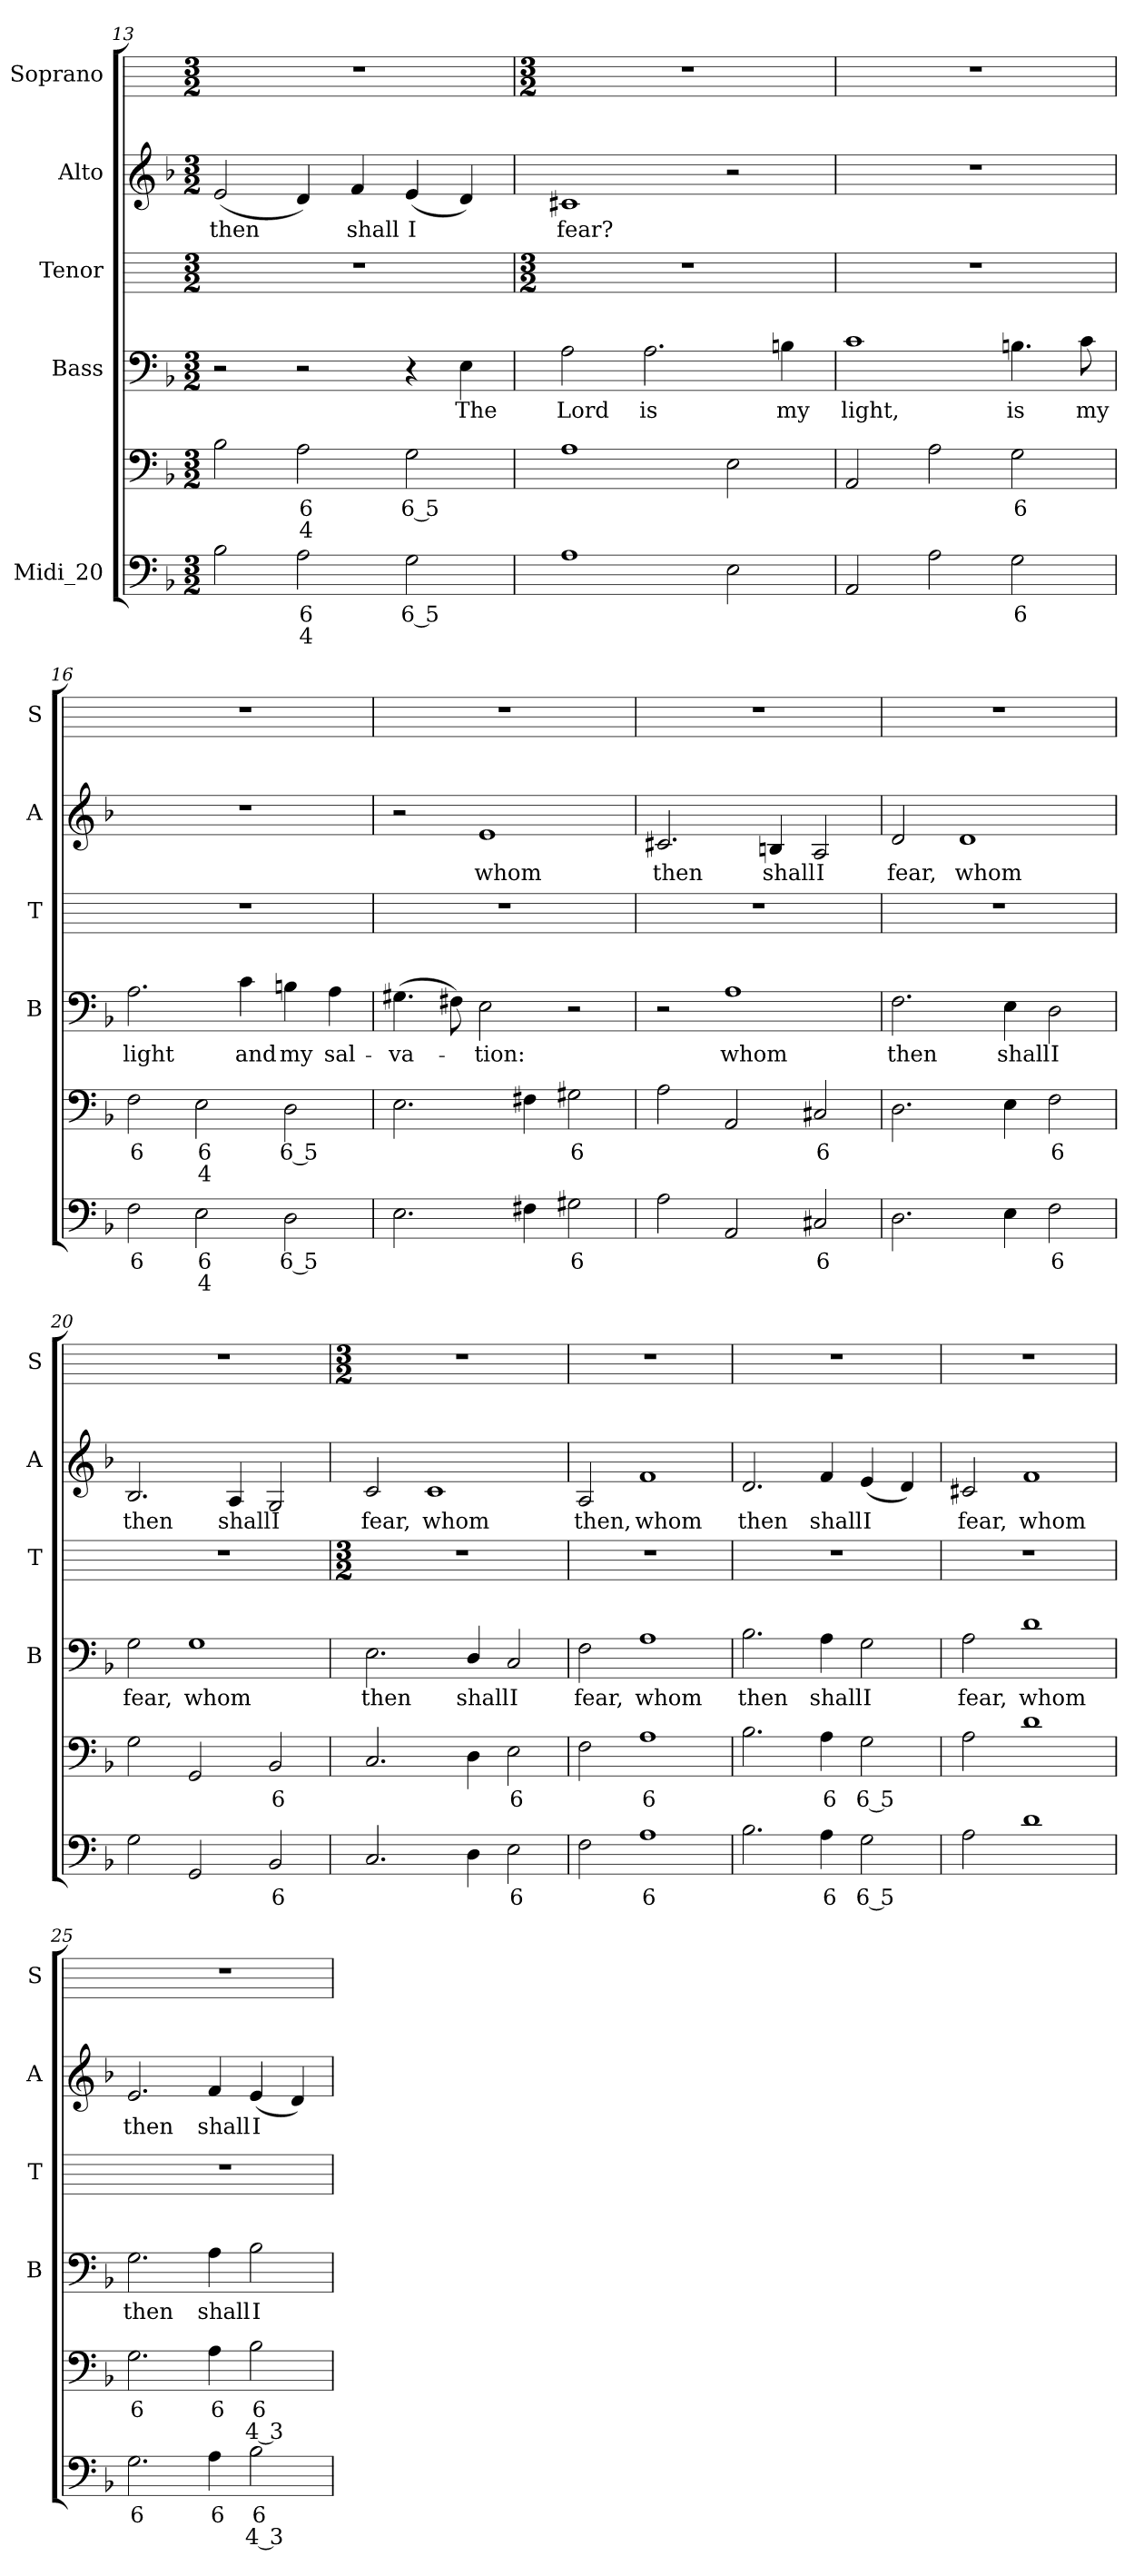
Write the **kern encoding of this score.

**kern	**text	**text	**kern	**text	**text	**kern	**text	**kern	**kern	**text	**kern
*part5	*part5	*part5	*part5	*part5	*part5	*part4	*part4	*part3	*part2	*part2	*part1
*staff6	*staff6	*staff6	*staff5	*staff5	*staff5	*staff4	*staff4	*staff3	*staff2	*staff2	*staff1
*I"Midi_20	*	*	*	*	*	*I"Bass	*	*I"Tenor	*I"Alto	*	*I"Soprano
*	*	*	*	*	*	*I'B	*	*I'T	*I'A	*	*I'S
*clefF4	*	*	*clefF4	*	*	*clefF4	*	*	*clefG2	*	*
*k[b-]	*	*	*k[b-]	*	*	*k[b-]	*	*	*k[b-]	*	*
*F:	*	*	*F:	*	*	*F:	*	*	*F:	*	*
*M3/2	*	*	*M3/2	*	*	*M3/2	*	*M3/2	*M3/2	*	*M3/2
=13	=13	=13	=13	=13	=13	=13	=13	=13	=13	=13	=13
!	!	!	!	!	!	!	!	!	!	!LO:LY:b	!
2B-	.	.	2B-	.	.	2r	.	1.r	(<2e	then	1.r
!	!LO:LY:b	!LO:LY:b	!	!LO:LY:b	!LO:LY:b	!	!	!	!	!	!
2A	6	4	2A	6	4	2r	.	.	4d)	.	.
!	!	!	!	!	!	!	!	!	!	!LO:LY:b	!
.	.	.	.	.	.	.	.	.	4f	shall	.
!	!LO:LY:b	!	!	!LO:LY:b	!	!	!	!	!	!LO:LY:b	!
2G	6 5	.	2G	6 5	.	4r	.	.	(<4e	I	.
!	!	!	!	!	!	!	!LO:LY:b	!	!	!	!
.	.	.	.	.	.	4E	The	.	4d)	.	.
!!LO:LB:g=z
=14	=14	=14	=14	=14	=14	=14	=14	=14	=14	=14	=14
*	*	*	*	*	*	*	*	*M3/2	*	*	*M3/2
!	!	!	!	!	!	!	!LO:LY:b	!	!	!LO:LY:b	!
1A	.	.	1A	.	.	2A	Lord	1.r	1c#X	fear?	1.r
!	!	!	!	!	!	!	!LO:LY:b	!	!	!	!
.	.	.	.	.	.	2.A	is	.	.	.	.
2E	.	.	2E	.	.	.	.	.	2r	.	.
!	!	!	!	!	!	!	!LO:LY:b	!	!	!	!
.	.	.	.	.	.	4Bn	my	.	.	.	.
=15	=15	=15	=15	=15	=15	=15	=15	=15	=15	=15	=15
!	!	!	!	!	!	!	!LO:LY:b	!	!LO:N:vis=1	!	!
2AA	.	.	2AA	.	.	1c	light,	1.r	1.r	.	1.r
2A	.	.	2A	.	.	.	.	.	.	.	.
!	!LO:LY:b	!	!	!LO:LY:b	!	!	!LO:LY:b	!	!	!	!
2G	6	.	2G	6	.	4.Bn	is	.	.	.	.
!	!	!	!	!	!	!	!LO:LY:b	!	!	!	!
.	.	.	.	.	.	8c	my	.	.	.	.
=16	=16	=16	=16	=16	=16	=16	=16	=16	=16	=16	=16
!	!LO:LY:b	!	!	!LO:LY:b	!	!	!LO:LY:b	!	!LO:N:vis=1	!	!
2F	6	.	2F	6	.	2.A	light	1.r	1.r	.	1.r
!	!LO:LY:b	!LO:LY:b	!	!LO:LY:b	!LO:LY:b	!	!	!	!	!	!
2E	6	4	2E	6	4	.	.	.	.	.	.
!	!	!	!	!	!	!	!LO:LY:b	!	!	!	!
.	.	.	.	.	.	4c	and	.	.	.	.
!	!LO:LY:b	!	!	!LO:LY:b	!	!	!LO:LY:b	!	!	!	!
2D	6 5	.	2D	6 5	.	4Bn	my	.	.	.	.
!	!	!	!	!	!	!	!LO:LY:b	!	!	!	!
.	.	.	.	.	.	4A	sal-	.	.	.	.
=17	=17	=17	=17	=17	=17	=17	=17	=17	=17	=17	=17
!	!	!	!	!	!	!	!LO:LY:b	!	!	!	!
2.E	.	.	2.E	.	.	(>4.G#X	-va-	1.r	2r	.	1.r
.	.	.	.	.	.	8F#X)	.	.	.	.	.
!	!	!	!	!	!	!	!LO:LY:b	!	!	!LO:LY:b	!
.	.	.	.	.	.	2E	tion:	.	1e	whom	.
4F#X	.	.	4F#X	.	.	.	.	.	.	.	.
!	!LO:LY:b	!	!	!LO:LY:b	!	!	!	!	!	!	!
2G#X	6	.	2G#X	6	.	2r	.	.	.	.	.
=18	=18	=18	=18	=18	=18	=18	=18	=18	=18	=18	=18
!	!	!	!	!	!	!	!	!	!	!LO:LY:b	!
2A	.	.	2A	.	.	2r	.	1.r	2.c#X	then	1.r
!	!	!	!	!	!	!	!LO:LY:b	!	!	!	!
2AA	.	.	2AA	.	.	1A	whom	.	.	.	.
!	!	!	!	!	!	!	!	!	!	!LO:LY:b	!
.	.	.	.	.	.	.	.	.	4Bn	shall	.
!	!LO:LY:b	!	!	!LO:LY:b	!	!	!	!	!	!LO:LY:b	!
2C#X	6	.	2C#X	6	.	.	.	.	2A	I	.
=19	=19	=19	=19	=19	=19	=19	=19	=19	=19	=19	=19
!	!	!	!	!	!	!	!LO:LY:b	!	!	!LO:LY:b	!
2.D	.	.	2.D	.	.	2.F	then	1.r	2d	fear,	1.r
!	!	!	!	!	!	!	!	!	!	!LO:LY:b	!
.	.	.	.	.	.	.	.	.	1d	whom	.
!	!	!	!	!	!	!	!LO:LY:b	!	!	!	!
4E	.	.	4E	.	.	4E	shall	.	.	.	.
!	!LO:LY:b	!	!	!LO:LY:b	!	!	!LO:LY:b	!	!	!	!
2F	6	.	2F	6	.	2D	I	.	.	.	.
=20	=20	=20	=20	=20	=20	=20	=20	=20	=20	=20	=20
!	!	!	!	!	!	!	!LO:LY:b	!	!	!LO:LY:b	!
2G	.	.	2G	.	.	2G	fear,	1.r	2.B-	then	1.r
!	!	!	!	!	!	!	!LO:LY:b	!	!	!	!
2GG	.	.	2GG	.	.	1G	whom	.	.	.	.
!	!	!	!	!	!	!	!	!	!	!LO:LY:b	!
.	.	.	.	.	.	.	.	.	4A	shall	.
!	!LO:LY:b	!	!	!LO:LY:b	!	!	!	!	!	!LO:LY:b	!
2BB-	6	.	2BB-	6	.	.	.	.	2G	I	.
!!LO:LB:g=z
=21	=21	=21	=21	=21	=21	=21	=21	=21	=21	=21	=21
*	*	*	*	*	*	*	*	*M3/2	*	*	*M3/2
!	!	!	!	!	!	!	!LO:LY:b	!	!	!LO:LY:b	!
2.C	.	.	2.C	.	.	2.E	then	1.r	2c	fear,	1.r
!	!	!	!	!	!	!	!	!	!	!LO:LY:b	!
.	.	.	.	.	.	.	.	.	1c	whom	.
!	!	!	!	!	!	!	!LO:LY:b	!	!	!	!
4D	.	.	4D	.	.	4D/	shall	.	.	.	.
!	!LO:LY:b	!	!	!LO:LY:b	!	!	!LO:LY:b	!	!	!	!
2E	6	.	2E	6	.	2C	I	.	.	.	.
=22	=22	=22	=22	=22	=22	=22	=22	=22	=22	=22	=22
!	!	!	!	!	!	!	!LO:LY:b	!	!	!LO:LY:b	!
2F	.	.	2F	.	.	2F	fear,	1.r	2A	then,	1.r
!	!LO:LY:b	!	!	!LO:LY:b	!	!	!LO:LY:b	!	!	!LO:LY:b	!
1A	6	.	1A	6	.	1A	whom	.	1f	whom	.
=23	=23	=23	=23	=23	=23	=23	=23	=23	=23	=23	=23
!	!	!	!	!	!	!	!LO:LY:b	!	!	!LO:LY:b	!
2.B-	.	.	2.B-	.	.	2.B-	then	1.r	2.d	then	1.r
!	!LO:LY:b	!	!	!LO:LY:b	!	!	!LO:LY:b	!	!	!LO:LY:b	!
4A	6	.	4A	6	.	4A	shall	.	4f	shall	.
!	!LO:LY:b	!	!	!LO:LY:b	!	!	!LO:LY:b	!	!	!LO:LY:b	!
2G	6 5	.	2G	6 5	.	2G	I	.	(<4e	I	.
.	.	.	.	.	.	.	.	.	4d)	.	.
=24	=24	=24	=24	=24	=24	=24	=24	=24	=24	=24	=24
!	!	!	!	!	!	!	!LO:LY:b	!	!	!LO:LY:b	!
2A	.	.	2A	.	.	2A	fear,	1.r	2c#X	fear,	1.r
!	!	!	!	!	!	!	!LO:LY:b	!	!	!LO:LY:b	!
1d	.	.	1d	.	.	1d	whom	.	1f	whom	.
=25	=25	=25	=25	=25	=25	=25	=25	=25	=25	=25	=25
!	!LO:LY:b	!	!	!LO:LY:b	!	!	!LO:LY:b	!	!	!LO:LY:b	!
2.G	6	.	2.G	6	.	2.G	then	1.r	2.e	then	1.r
!	!LO:LY:b	!	!	!LO:LY:b	!	!	!LO:LY:b	!	!	!LO:LY:b	!
4A	6	.	4A	6	.	4A	shall	.	4f	shall	.
!	!LO:LY:b	!LO:LY:b	!	!LO:LY:b	!LO:LY:b	!	!LO:LY:b	!	!	!LO:LY:b	!
2B-	6	4 3	2B-	6	4 3	2B-	I	.	(<4e	I	.
.	.	.	.	.	.	.	.	.	4d)	.	.
=	=	=	=	=	=	=	=	=	=	=	=
*-	*-	*-	*-	*-	*-	*-	*-	*-	*-	*-	*-
